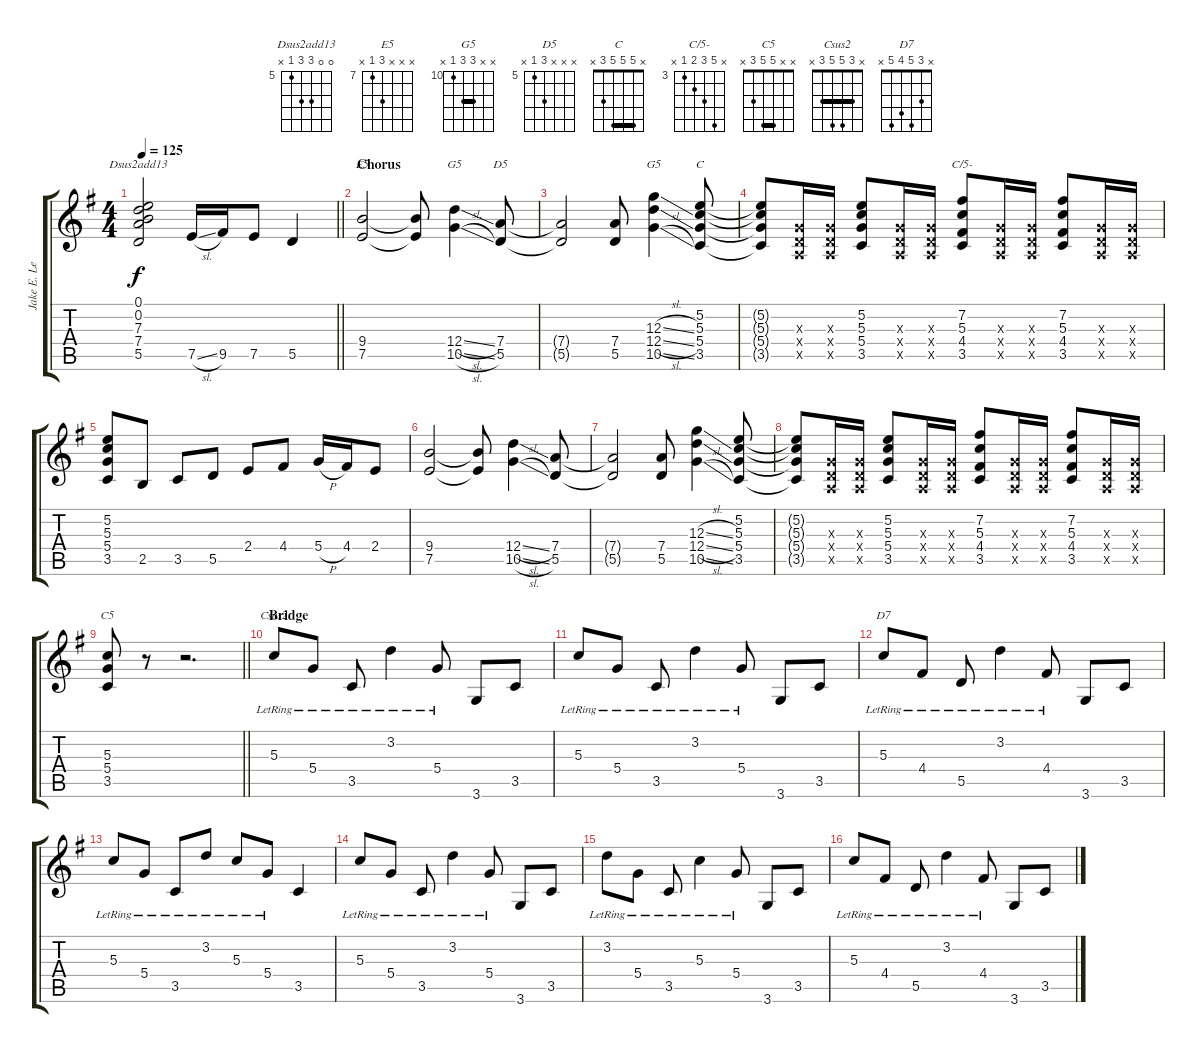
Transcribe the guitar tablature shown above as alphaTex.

\track ("Jake E. Lee " "Jake E. Le") {instrument overdrivenguitar}
\staff {score tabs}
\tuning (E4 B3 G3 D3 A2 E2) {hide}
\chord ("Dsus2add13" 0 0 7 7 5 x) {firstfret 5}
\chord ("E5" x x x 9 7 x) {firstfret 7}
\chord ("G5" x x x 12 10 x) {firstfret 10}
\chord ("D5" x x x 7 5 x) {firstfret 5}
\chord ("G5" x x 12 12 10 x) {firstfret 10 barre 12}
\chord ("C" x 5 5 5 3 x) {barre 5}
\chord ("C/5-" x 7 5 4 3 x) {firstfret 3}
\chord ("C5" x x 5 5 3 x) {barre 5}
\chord ("Csus2" x 3 5 5 3 x) {barre 3}
\chord ("D7" x 3 5 4 5 x)
\ts (4 4)
\tempo 125
\clef g2
\barLineRight lightlight
\ks eminor
(0.1 0.2 7.3 7.4 5.5).2{ch "Dsus2add13" dy f} 7.5{sl}.16 9.5.16 7.5.8 5.5.4 |
\section ("" "Chorus")
(9.4 7.5).2{ch "E5"} (9.4{t} 7.5{t}).8 (12.4{sl} 10.5{sl}).4{ch "G5"} (7.4 5.5).8{ch "D5"} |
(7.4{t} 5.5{t}).2 (7.4 5.5).8 (12.3{sl} 12.4{sl} 10.5{sl}).4{ch "G5"} (5.2 5.3 5.4 3.5).8{ch "C"} |
(5.2{t} 5.3{t} 5.4{t} 3.5{t}).8 (0.3{x} 0.4{x} 0.5{x}).16 (0.3{x} 0.4{x} 0.5{x}).16 (5.2 5.3 5.4 3.5).8 (0.3{x} 0.4{x} 0.5{x}).16 (0.3{x} 0.4{x} 0.5{x}).16 (7.2 5.3 4.4 3.5).8{ch "C/5-"} (0.3{x} 0.4{x} 0.5{x}).16 (0.3{x} 0.4{x} 0.5{x}).16 (7.2 5.3 4.4 3.5).8 (0.3{x} 0.4{x} 0.5{x}).16 (0.3{x} 0.4{x} 0.5{x}).16 |
(5.2 5.3 5.4 3.5).8 2.5.8 3.5.8 5.5.8 2.4.8 4.4.8 5.4{h}.16 4.4.16 2.4.8 |
(9.4 7.5).2 (9.4{t} 7.5{t}).8 (12.4{sl} 10.5{sl}).4 (7.4 5.5).8 |
(7.4{t} 5.5{t}).2 (7.4 5.5).8 (12.3{sl} 12.4{sl} 10.5{sl}).4 (5.2 5.3 5.4 3.5).8 |
(5.2{t} 5.3{t} 5.4{t} 3.5{t}).8 (0.3{x} 0.4{x} 0.5{x}).16 (0.3{x} 0.4{x} 0.5{x}).16 (5.2 5.3 5.4 3.5).8 (0.3{x} 0.4{x} 0.5{x}).16 (0.3{x} 0.4{x} 0.5{x}).16 (7.2 5.3 4.4 3.5).8 (0.3{x} 0.4{x} 0.5{x}).16 (0.3{x} 0.4{x} 0.5{x}).16 (7.2 5.3 4.4 3.5).8 (0.3{x} 0.4{x} 0.5{x}).16 (0.3{x} 0.4{x} 0.5{x}).16 |
\barLineRight lightlight
(5.3 5.4 3.5).8{ch "C5"} r.8 r.2{d} |
\section ("" "Bridge")
5.3{lr}.8{ch "Csus2" instrument electricguitarclean} 5.4{lr}.8 3.5{lr}.8 3.2{lr}.4 5.4{lr}.8 3.6.8 3.5.8 |
5.3{lr}.8 5.4{lr}.8 3.5{lr}.8 3.2{lr}.4 5.4{lr}.8 3.6.8 3.5.8 |
5.3{lr}.8{ch "D7"} 4.4{lr}.8 5.5{lr}.8 3.2{lr}.4 4.4{lr}.8 3.6.8 3.5.8 |
5.3{lr}.8 5.4{lr}.8 3.5{lr}.8 3.2{lr}.8 5.3{lr}.8 5.4{lr}.8 3.5.4 |
5.3{lr}.8 5.4{lr}.8 3.5{lr}.8 3.2{lr}.4 5.4{lr}.8 3.6.8 3.5.8 |
3.2{lr}.8 5.4{lr}.8 3.5{lr}.8 5.3{lr}.4 5.4{lr}.8 3.6.8 3.5.8 |
5.3{lr}.8 4.4{lr}.8 5.5{lr}.8 3.2{lr}.4 4.4{lr}.8 3.6.8 3.5.8
